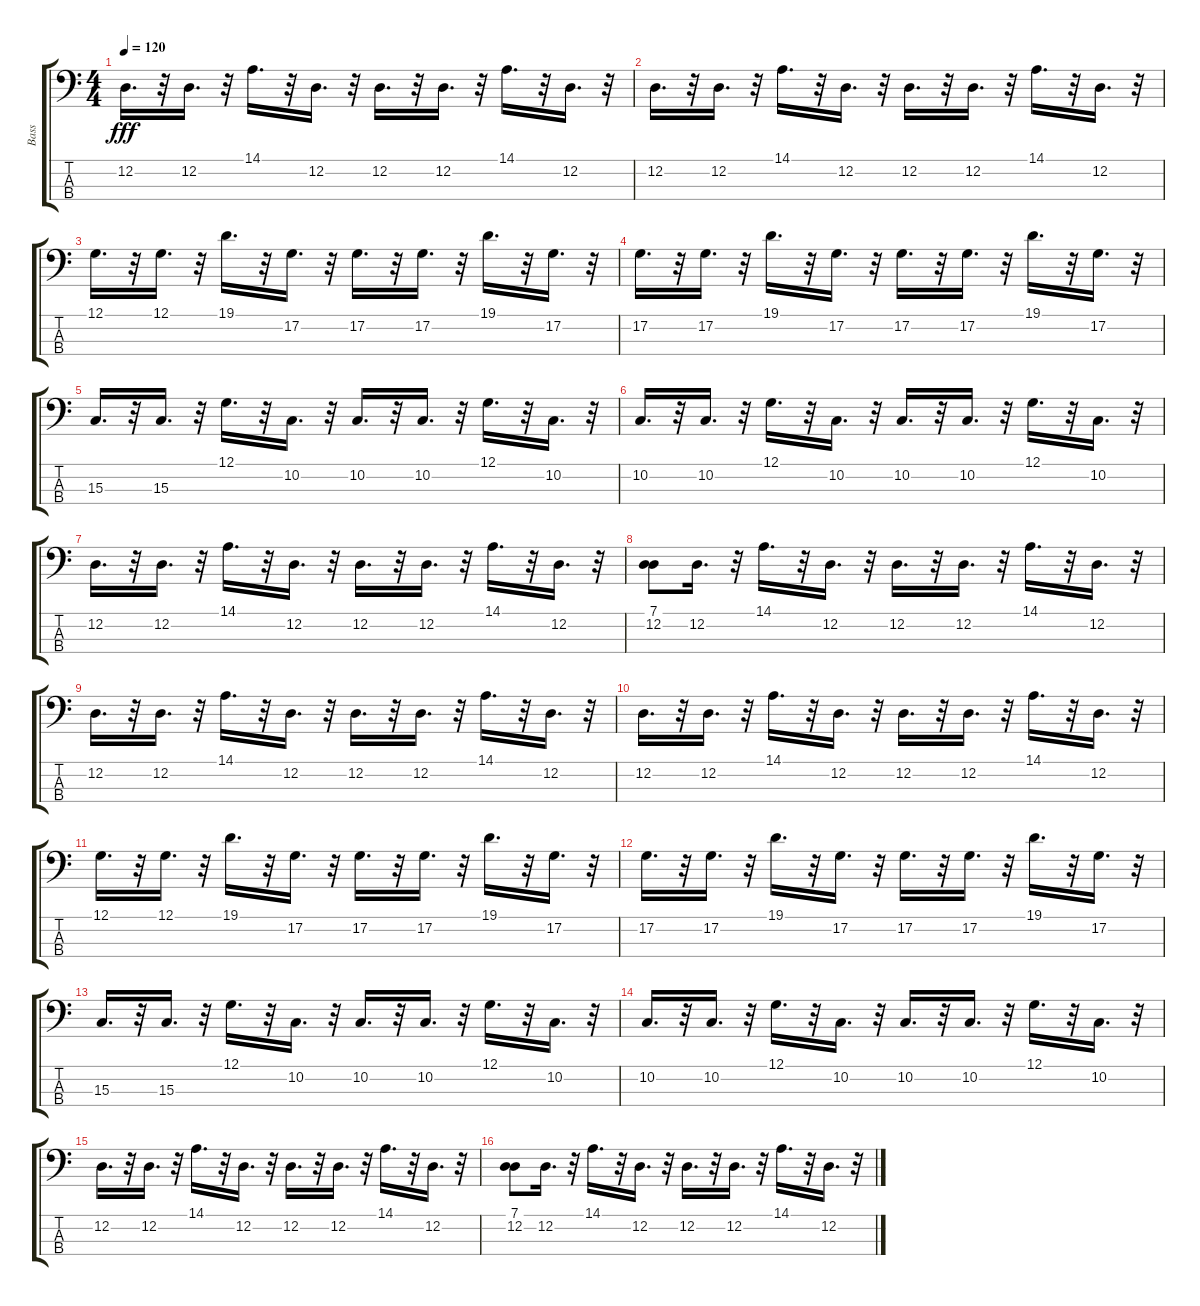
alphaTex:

\track ("Bass" "Bass") {instrument lead2sawtooth}
\staff {score tabs}
\tuning (G2 D2 A1 E1) {hide}
\ts (4 4)
\tempo 120
\clef f4
\ks c
12.2.16{d dy fff} r.32 12.2.16{d} r.32 14.1.16{d} r.32 12.2.16{d} r.32 12.2.16{d} r.32 12.2.16{d} r.32 14.1.16{d} r.32 12.2.16{d} r.32 |
12.2.16{d} r.32 12.2.16{d} r.32 14.1.16{d} r.32 12.2.16{d} r.32 12.2.16{d} r.32 12.2.16{d} r.32 14.1.16{d} r.32 12.2.16{d} r.32 |
12.1.16{d} r.32 12.1.16{d} r.32 19.1.16{d} r.32 17.2.16{d} r.32 17.2.16{d} r.32 17.2.16{d} r.32 19.1.16{d} r.32 17.2.16{d} r.32 |
17.2.16{d} r.32 17.2.16{d} r.32 19.1.16{d} r.32 17.2.16{d} r.32 17.2.16{d} r.32 17.2.16{d} r.32 19.1.16{d} r.32 17.2.16{d} r.32 |
15.3.16{d} r.32 15.3.16{d} r.32 12.1.16{d} r.32 10.2.16{d} r.32 10.2.16{d} r.32 10.2.16{d} r.32 12.1.16{d} r.32 10.2.16{d} r.32 |
10.2.16{d} r.32 10.2.16{d} r.32 12.1.16{d} r.32 10.2.16{d} r.32 10.2.16{d} r.32 10.2.16{d} r.32 12.1.16{d} r.32 10.2.16{d} r.32 |
12.2.16{d} r.32 12.2.16{d} r.32 14.1.16{d} r.32 12.2.16{d} r.32 12.2.16{d} r.32 12.2.16{d} r.32 14.1.16{d} r.32 12.2.16{d} r.32 |
(7.1 12.2).8 12.2.16{d} r.32 14.1.16{d} r.32 12.2.16{d} r.32 12.2.16{d} r.32 12.2.16{d} r.32 14.1.16{d} r.32 12.2.16{d} r.32 |
12.2.16{d} r.32 12.2.16{d} r.32 14.1.16{d} r.32 12.2.16{d} r.32 12.2.16{d} r.32 12.2.16{d volume 8} r.32 14.1.16{d} r.32 12.2.16{d} r.32 |
12.2.16{d volume 9} r.32 12.2.16{d} r.32 14.1.16{d volume 9} r.32 12.2.16{d volume 9} r.32 12.2.16{d volume 8} r.32 12.2.16{d volume 8} r.32 14.1.16{d volume 7} r.32 12.2.16{d volume 7} r.32 |
12.1.16{d volume 6} r.32 12.1.16{d volume 6} r.32 19.1.16{d volume 6} r.32 17.2.16{d volume 5} r.32 17.2.16{d volume 5} r.32 17.2.16{d volume 4} r.32 19.1.16{d volume 3} r.32 17.2.16{d volume 3} r.32 |
17.2.16{d volume 2} r.32 17.2.16{d volume 2} r.32 19.1.16{d volume 2} r.32 17.2.16{d volume 2} r.32 17.2.16{d volume 1} r.32 17.2.16{d volume 1} r.32 19.1.16{d volume 1} r.32 17.2.16{d volume 0} r.32 |
15.3.16{d volume 0} r.32 15.3.16{d volume 3} r.32 12.1.16{d volume 3} r.32 10.2.16{d volume 3} r.32 10.2.16{d volume 3} r.32 10.2.16{d volume 2} r.32 12.1.16{d volume 1} r.32 10.2.16{d volume 1} r.32 |
10.2.16{d} r.32 10.2.16{d} r.32 12.1.16{d} r.32 10.2.16{d} r.32 10.2.16{d} r.32 10.2.16{d} r.32 12.1.16{d} r.32 10.2.16{d} r.32 |
12.2.16{d} r.32 12.2.16{d} r.32 14.1.16{d} r.32 12.2.16{d} r.32 12.2.16{d} r.32 12.2.16{d} r.32 14.1.16{d} r.32 12.2.16{d} r.32 |
(7.1 12.2).8 12.2.16{d} r.32 14.1.16{d} r.32 12.2.16{d} r.32 12.2.16{d} r.32 12.2.16{d} r.32 14.1.16{d} r.32 12.2.16{d} r.32
